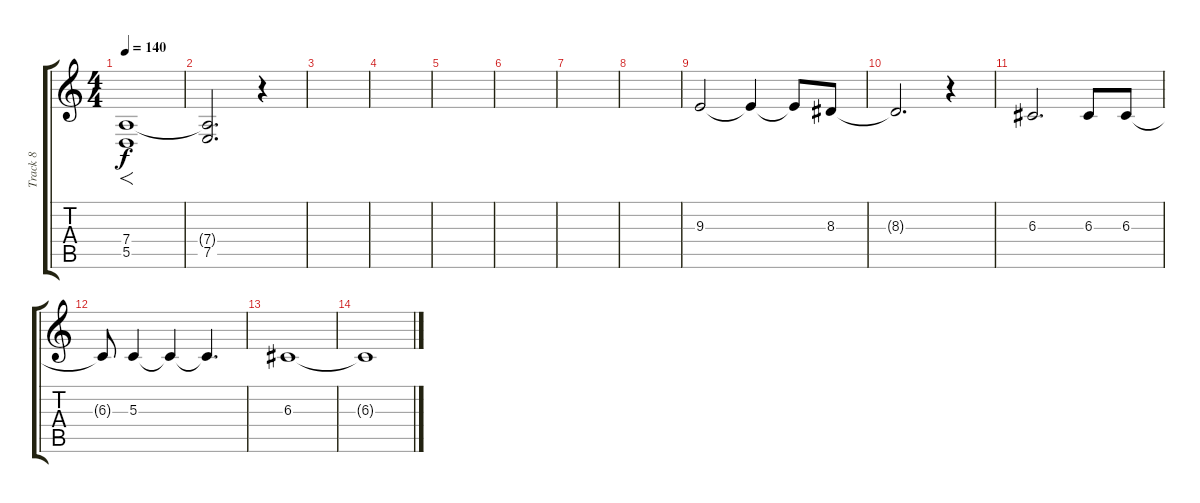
\track ("Track 8" "Track 8") {instrument choiraahs}
\staff {score tabs}
\tuning (E4 B3 G3 D3 A2 E2) {hide}
\ts (4 4)
\tempo 140
\clef g2
\ks c
(7.4 5.5).1{f dy f} |
(7.4{t} 7.5).2{d} r.4 |
|
|
|
|
|
|
9.3.2{instrument choiraahs} 9.3{t}.4 9.3{t}.8 8.3.8 |
8.3{t}.2{d} r.4 |
6.3.2{d} 6.3.8 6.3.8 |
6.3{t}.8 5.3.4 5.3{t}.4 5.3{t}.4{d} |
6.3.1{volume 0} |
6.3{t}.1
